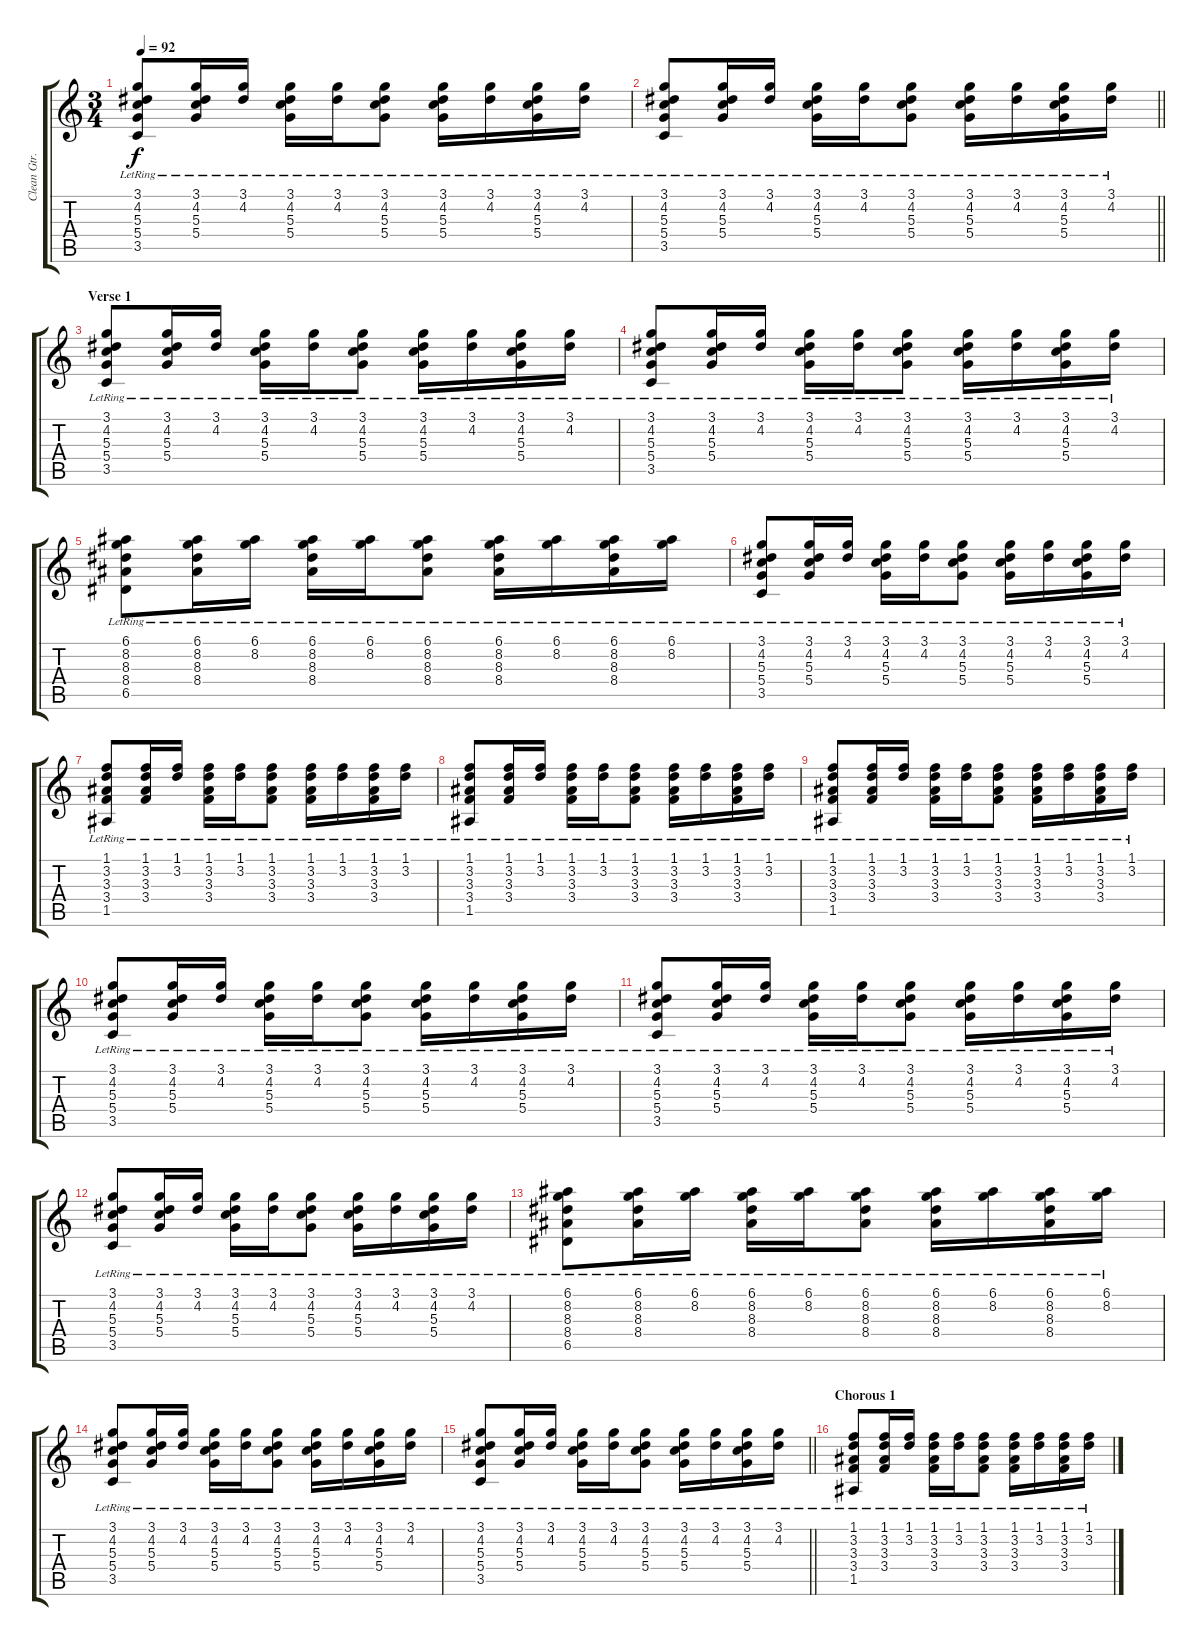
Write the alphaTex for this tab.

\track ("Clean Gtr. 1" "Clean Gtr.") {instrument electricguitarjazz}
\staff {score tabs}
\tuning (E4 B3 G3 D3 A2 E2) {hide}
\ts (3 4)
\tempo 92
\clef g2
\ks c
(3.1{lr} 4.2{lr} 5.3{lr} 5.4{lr} 3.5{lr}).8{dy f} (3.1{lr} 4.2{lr} 5.3{lr} 5.4{lr}).16 (3.1{lr} 4.2{lr}).16 (3.1{lr} 4.2{lr} 5.3{lr} 5.4{lr}).16 (3.1{lr} 4.2{lr}).16 (3.1{lr} 4.2{lr} 5.3{lr} 5.4{lr}).8 (3.1{lr} 4.2{lr} 5.3{lr} 5.4{lr}).16 (3.1{lr} 4.2{lr}).16 (3.1{lr} 4.2{lr} 5.3{lr} 5.4{lr}).16 (3.1{lr} 4.2{lr}).16 |
\barLineRight lightlight
(3.1{lr} 4.2{lr} 5.3{lr} 5.4{lr} 3.5{lr}).8 (3.1{lr} 4.2{lr} 5.3{lr} 5.4{lr}).16 (3.1{lr} 4.2{lr}).16 (3.1{lr} 4.2{lr} 5.3{lr} 5.4{lr}).16 (3.1{lr} 4.2{lr}).16 (3.1{lr} 4.2{lr} 5.3{lr} 5.4{lr}).8 (3.1{lr} 4.2{lr} 5.3{lr} 5.4{lr}).16 (3.1{lr} 4.2{lr}).16 (3.1{lr} 4.2{lr} 5.3{lr} 5.4{lr}).16 (3.1{lr} 4.2{lr}).16 |
\section ("" "Verse 1")
(3.1{lr} 4.2{lr} 5.3{lr} 5.4{lr} 3.5{lr}).8 (3.1{lr} 4.2{lr} 5.3{lr} 5.4{lr}).16 (3.1{lr} 4.2{lr}).16 (3.1{lr} 4.2{lr} 5.3{lr} 5.4{lr}).16 (3.1{lr} 4.2{lr}).16 (3.1{lr} 4.2{lr} 5.3{lr} 5.4{lr}).8 (3.1{lr} 4.2{lr} 5.3{lr} 5.4{lr}).16 (3.1{lr} 4.2{lr}).16 (3.1{lr} 4.2{lr} 5.3{lr} 5.4{lr}).16 (3.1{lr} 4.2{lr}).16 |
(3.1{lr} 4.2{lr} 5.3{lr} 5.4{lr} 3.5{lr}).8 (3.1{lr} 4.2{lr} 5.3{lr} 5.4{lr}).16 (3.1{lr} 4.2{lr}).16 (3.1{lr} 4.2{lr} 5.3{lr} 5.4{lr}).16 (3.1{lr} 4.2{lr}).16 (3.1{lr} 4.2{lr} 5.3{lr} 5.4{lr}).8 (3.1{lr} 4.2{lr} 5.3{lr} 5.4{lr}).16 (3.1{lr} 4.2{lr}).16 (3.1{lr} 4.2{lr} 5.3{lr} 5.4{lr}).16 (3.1{lr} 4.2{lr}).16 |
(6.1{lr} 8.2{lr} 8.3{lr} 8.4{lr} 6.5{lr}).8 (6.1{lr} 8.2{lr} 8.3{lr} 8.4{lr}).16 (6.1{lr} 8.2{lr}).16 (6.1{lr} 8.2{lr} 8.3{lr} 8.4).16 (6.1{lr} 8.2{lr}).16 (6.1{lr} 8.2{lr} 8.3{lr} 8.4{lr}).8 (6.1{lr} 8.2{lr} 8.3{lr} 8.4{lr}).16 (6.1{lr} 8.2{lr}).16 (6.1{lr} 8.2{lr} 8.3{lr} 8.4{lr}).16 (6.1{lr} 8.2{lr}).16 |
(3.1{lr} 4.2{lr} 5.3{lr} 5.4{lr} 3.5{lr}).8 (3.1{lr} 4.2{lr} 5.3{lr} 5.4{lr}).16 (3.1{lr} 4.2{lr}).16 (3.1{lr} 4.2{lr} 5.3{lr} 5.4{lr}).16 (3.1{lr} 4.2{lr}).16 (3.1{lr} 4.2{lr} 5.3{lr} 5.4{lr}).8 (3.1{lr} 4.2{lr} 5.3{lr} 5.4{lr}).16 (3.1{lr} 4.2{lr}).16 (3.1{lr} 4.2{lr} 5.3{lr} 5.4{lr}).16 (3.1{lr} 4.2{lr}).16 |
(1.1{lr} 3.2{lr} 3.3{lr} 3.4{lr} 1.5{lr}).8 (1.1{lr} 3.2{lr} 3.3{lr} 3.4{lr}).16 (1.1{lr} 3.2{lr}).16 (1.1{lr} 3.2{lr} 3.3{lr} 3.4{lr}).16 (1.1{lr} 3.2{lr}).16 (1.1{lr} 3.2{lr} 3.3{lr} 3.4{lr}).8 (1.1{lr} 3.2{lr} 3.3{lr} 3.4{lr}).16 (1.1{lr} 3.2{lr}).16 (1.1{lr} 3.2{lr} 3.3{lr} 3.4{lr}).16 (1.1{lr} 3.2{lr}).16 |
(1.1{lr} 3.2{lr} 3.3{lr} 3.4{lr} 1.5{lr}).8 (1.1{lr} 3.2{lr} 3.3{lr} 3.4{lr}).16 (1.1{lr} 3.2{lr}).16 (1.1{lr} 3.2{lr} 3.3{lr} 3.4{lr}).16 (1.1{lr} 3.2{lr}).16 (1.1{lr} 3.2{lr} 3.3{lr} 3.4{lr}).8 (1.1{lr} 3.2{lr} 3.3{lr} 3.4{lr}).16 (1.1{lr} 3.2{lr}).16 (1.1{lr} 3.2{lr} 3.3{lr} 3.4{lr}).16 (1.1{lr} 3.2{lr}).16 |
(1.1{lr} 3.2{lr} 3.3{lr} 3.4{lr} 1.5{lr}).8 (1.1{lr} 3.2{lr} 3.3{lr} 3.4{lr}).16 (1.1{lr} 3.2{lr}).16 (1.1{lr} 3.2{lr} 3.3{lr} 3.4{lr}).16 (1.1{lr} 3.2{lr}).16 (1.1{lr} 3.2{lr} 3.3{lr} 3.4{lr}).8 (1.1{lr} 3.2{lr} 3.3{lr} 3.4{lr}).16 (1.1{lr} 3.2{lr}).16 (1.1{lr} 3.2{lr} 3.3{lr} 3.4{lr}).16 (1.1{lr} 3.2{lr}).16 |
(3.1{lr} 4.2{lr} 5.3{lr} 5.4{lr} 3.5{lr}).8 (3.1{lr} 4.2{lr} 5.3{lr} 5.4{lr}).16 (3.1{lr} 4.2{lr}).16 (3.1{lr} 4.2{lr} 5.3{lr} 5.4{lr}).16 (3.1{lr} 4.2{lr}).16 (3.1{lr} 4.2{lr} 5.3{lr} 5.4{lr}).8 (3.1{lr} 4.2{lr} 5.3{lr} 5.4{lr}).16 (3.1{lr} 4.2{lr}).16 (3.1{lr} 4.2{lr} 5.3{lr} 5.4{lr}).16 (3.1{lr} 4.2{lr}).16 |
(3.1{lr} 4.2{lr} 5.3{lr} 5.4{lr} 3.5{lr}).8 (3.1{lr} 4.2{lr} 5.3{lr} 5.4{lr}).16 (3.1{lr} 4.2{lr}).16 (3.1{lr} 4.2{lr} 5.3{lr} 5.4{lr}).16 (3.1{lr} 4.2{lr}).16 (3.1{lr} 4.2{lr} 5.3{lr} 5.4{lr}).8 (3.1{lr} 4.2{lr} 5.3{lr} 5.4{lr}).16 (3.1{lr} 4.2{lr}).16 (3.1{lr} 4.2{lr} 5.3{lr} 5.4{lr}).16 (3.1{lr} 4.2{lr}).16 |
(3.1{lr} 4.2{lr} 5.3{lr} 5.4{lr} 3.5{lr}).8 (3.1{lr} 4.2{lr} 5.3{lr} 5.4{lr}).16 (3.1{lr} 4.2{lr}).16 (3.1{lr} 4.2{lr} 5.3{lr} 5.4{lr}).16 (3.1{lr} 4.2{lr}).16 (3.1{lr} 4.2{lr} 5.3{lr} 5.4{lr}).8 (3.1{lr} 4.2{lr} 5.3{lr} 5.4{lr}).16 (3.1{lr} 4.2{lr}).16 (3.1{lr} 4.2{lr} 5.3{lr} 5.4{lr}).16 (3.1{lr} 4.2{lr}).16 |
(6.1{lr} 8.2{lr} 8.3{lr} 8.4{lr} 6.5{lr}).8 (6.1{lr} 8.2{lr} 8.3{lr} 8.4{lr}).16 (6.1{lr} 8.2{lr}).16 (6.1{lr} 8.2{lr} 8.3{lr} 8.4).16 (6.1{lr} 8.2{lr}).16 (6.1{lr} 8.2{lr} 8.3{lr} 8.4{lr}).8 (6.1{lr} 8.2{lr} 8.3{lr} 8.4{lr}).16 (6.1{lr} 8.2{lr}).16 (6.1{lr} 8.2{lr} 8.3{lr} 8.4{lr}).16 (6.1{lr} 8.2{lr}).16 |
(3.1{lr} 4.2{lr} 5.3{lr} 5.4{lr} 3.5{lr}).8 (3.1{lr} 4.2{lr} 5.3{lr} 5.4{lr}).16 (3.1{lr} 4.2{lr}).16 (3.1{lr} 4.2{lr} 5.3{lr} 5.4{lr}).16 (3.1{lr} 4.2{lr}).16 (3.1{lr} 4.2{lr} 5.3{lr} 5.4{lr}).8 (3.1{lr} 4.2{lr} 5.3{lr} 5.4{lr}).16 (3.1{lr} 4.2{lr}).16 (3.1{lr} 4.2{lr} 5.3{lr} 5.4{lr}).16 (3.1{lr} 4.2{lr}).16 |
\barLineRight lightlight
(3.1{lr} 4.2{lr} 5.3{lr} 5.4{lr} 3.5{lr}).8 (3.1{lr} 4.2{lr} 5.3{lr} 5.4{lr}).16 (3.1{lr} 4.2{lr}).16 (3.1{lr} 4.2{lr} 5.3{lr} 5.4{lr}).16 (3.1{lr} 4.2{lr}).16 (3.1{lr} 4.2{lr} 5.3{lr} 5.4{lr}).8 (3.1{lr} 4.2{lr} 5.3{lr} 5.4{lr}).16 (3.1{lr} 4.2{lr}).16 (3.1{lr} 4.2{lr} 5.3{lr} 5.4{lr}).16 (3.1{lr} 4.2{lr}).16 |
\section ("" "Chorous 1")
(1.1{lr} 3.2{lr} 3.3{lr} 3.4{lr} 1.5{lr}).8 (1.1{lr} 3.2{lr} 3.3{lr} 3.4{lr}).16 (1.1{lr} 3.2{lr}).16 (1.1{lr} 3.2{lr} 3.3{lr} 3.4{lr}).16 (1.1{lr} 3.2{lr}).16 (1.1{lr} 3.2{lr} 3.3{lr} 3.4{lr}).8 (1.1{lr} 3.2{lr} 3.3{lr} 3.4{lr}).16 (1.1{lr} 3.2{lr}).16 (1.1{lr} 3.2{lr} 3.3{lr} 3.4{lr}).16 (1.1{lr} 3.2{lr}).16
